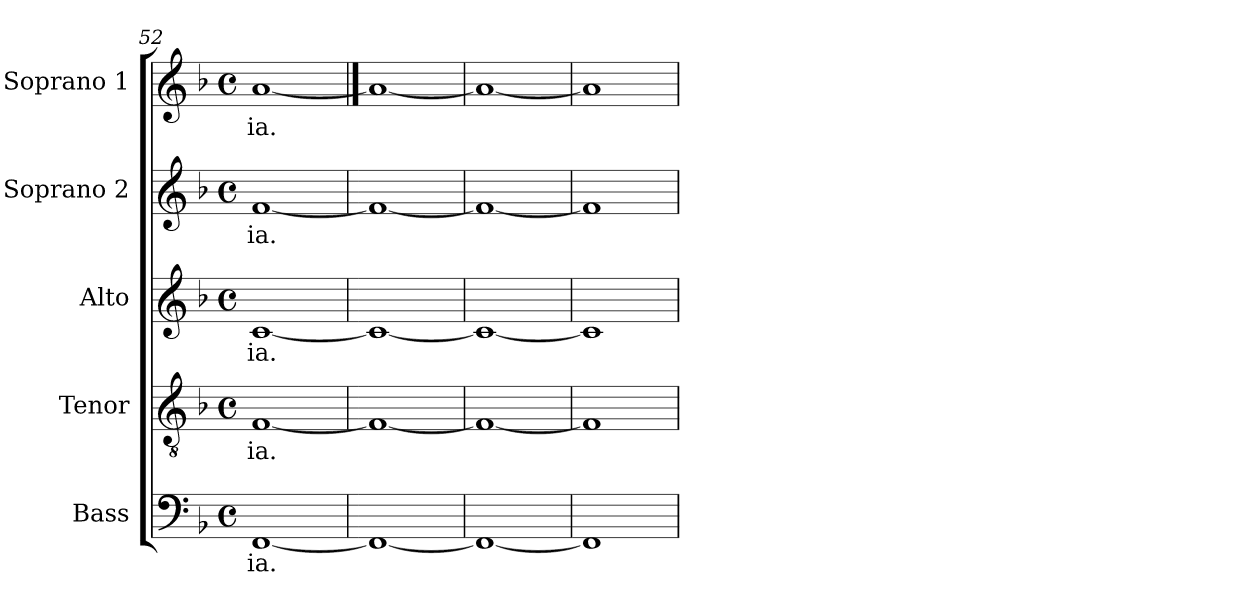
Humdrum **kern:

**kern	**text	**kern	**text	**kern	**text	**kern	**text	**kern	**text
*part5	*part5	*part4	*part4	*part3	*part3	*part2	*part2	*part1	*part1
*staff5	*staff5	*staff4	*staff4	*staff3	*staff3	*staff2	*staff2	*staff1	*staff1
*I"Bass	*	*I"Tenor	*	*I"Alto	*	*I"Soprano 2	*	*I"Soprano 1	*
*clefF4	*	*clefGv2	*	*clefG2	*	*clefG2	*	*clefG2	*
*k[b-]	*	*k[b-]	*	*k[b-]	*	*k[b-]	*	*k[b-]	*
*F:	*	*F:	*	*F:	*	*F:	*	*F:	*
*M4/4	*	*M4/4	*	*M4/4	*	*M4/4	*	*M4/4	*
*met(c)	*	*met(c)	*	*met(c)	*	*met(c)	*	*met(c)	*
=52	=52	=52	=52	=52	=52	=52	=52	=52	=52
!	!LO:LY:b:cj	!	!LO:LY:b:cj	!	!LO:LY:b:cj	!	!LO:LY:b:cj	!	!LO:LY:b:cj
[1FF/	-ia.	[1F/	-ia.	[1c/	-ia.	[1f/	-ia.	[1a/	-ia.
=53	==53	=53	==53	=53	==53	=53	==53	==53	==53
1FF/_	.	1F/_	.	1c/_	.	1f/_	.	1a/_	.
=54	=54	=54	=54	=54	=54	=54	=54	=54	=54
1FF/_	.	1F/_	.	1c/_	.	1f/_	.	1a/_	.
=55	=55	=55	=55	=55	=55	=55	=55	=55	=55
1FF/]	.	1F/]	.	1c/]	.	1f/]	.	1a/]	.
=	=	=	=	=	=	=	=	=	=
*-	*-	*-	*-	*-	*-	*-	*-	*-	*-
